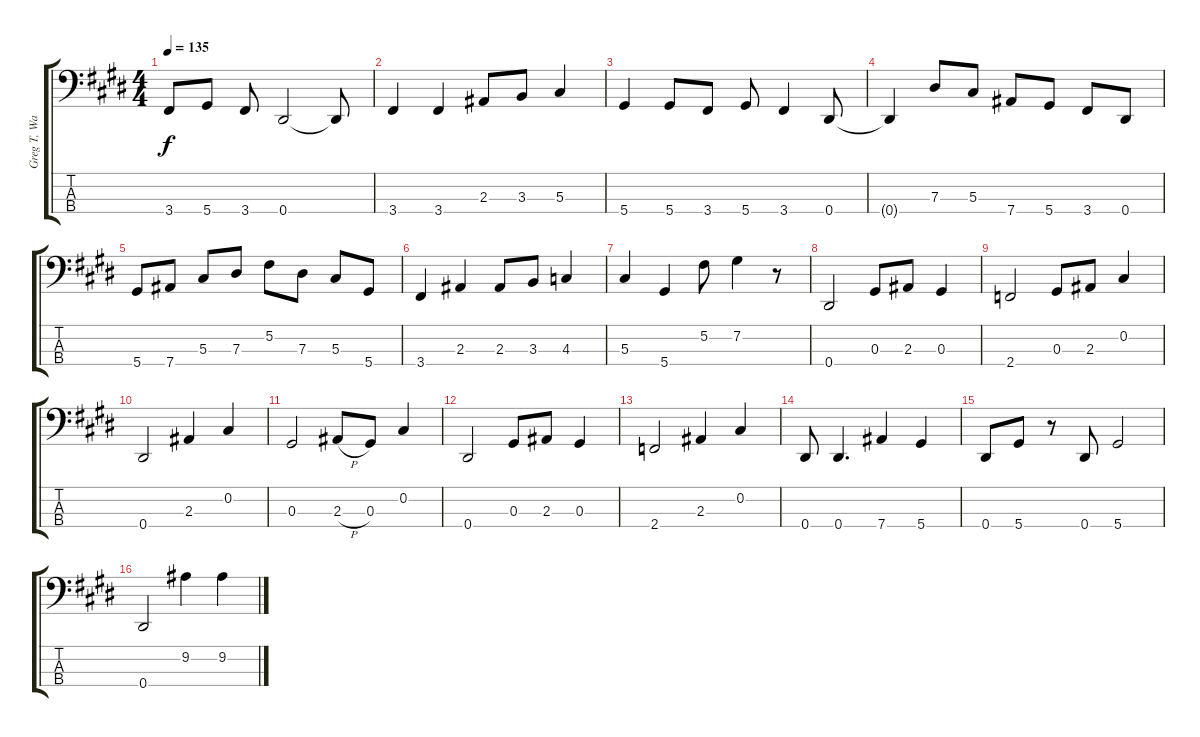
\track ("Greg T, Walker Bass" "Greg T, Wa") {instrument electricbassfinger}
\staff {score tabs}
\tuning (Gb2 Db2 Ab1 Eb1) {hide}
\ts (4 4)
\tempo 135
\clef f4
\ks e
3.4.8{dy f} 5.4.8 3.4.8 0.4.2 0.4{t}.8 |
3.4.4 3.4.4 2.3.8 3.3.8 5.3.4 |
5.4.4 5.4.8 3.4.8 5.4.8 3.4.4 0.4.8 |
0.4{t}.4 7.3.8 5.3.8 7.4.8 5.4.8 3.4.8 0.4.8 |
5.4.8 7.4.8 5.3.8 7.3.8 5.2.8 7.3.8 5.3.8 5.4.8 |
3.4.4 2.3.4 2.3.8 3.3.8 4.3.4 |
5.3.4 5.4.4 5.2.8 7.2.4 r.8 |
0.4.2 0.3.8 2.3.8 0.3.4 |
2.4.2 0.3.8 2.3.8 0.2.4 |
0.4.2 2.3.4 0.2.4 |
0.3.2 2.3{h}.8 0.3.8 0.2.4 |
0.4.2 0.3.8 2.3.8 0.3.4 |
2.4.2 2.3.4 0.2.4 |
0.4.8 0.4.4{d} 7.4.4 5.4.4 |
0.4.8 5.4.8 r.8 0.4.8 5.4.2 |
0.4.2 9.2.4 9.2.4
